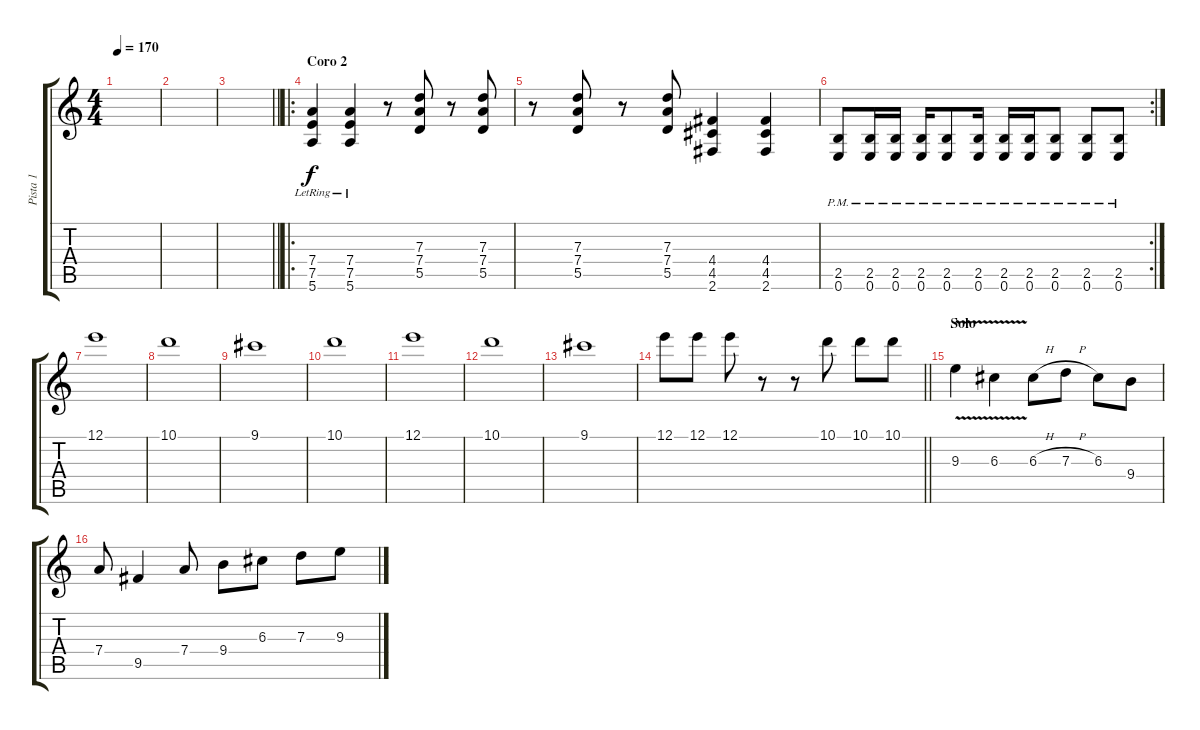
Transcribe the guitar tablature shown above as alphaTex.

\track ("Pista 1" "Pista 1") {instrument distortionguitar}
\staff {score tabs}
\tuning (E4 B3 G3 D3 A2 E2) {hide}
\ts (4 4)
\tempo 170
\clef g2
\ks c
|
|
\barLineRight lightlight
|
\ro
\section ("" "Coro 2")
(7.4{lr} 7.5 5.6).4 (7.4{lr} 7.5 5.6).4 r.8 (7.3 7.4 5.5).8 r.8 (7.3 7.4 5.5).8 |
r.8 (7.3 7.4 5.5).8 r.8 (7.3 7.4 5.5).8 (4.4 4.5 2.6).4 (4.4 4.5 2.6).4 |
\rc 2
(2.5{pm} 0.6{pm}).8 (2.5{pm} 0.6{pm}).16 (2.5{pm} 0.6{pm}).16 (2.5{pm} 0.6{pm}).16 (2.5{pm} 0.6{pm}).8 (2.5{pm} 0.6{pm}).16 (2.5{pm} 0.6{pm}).16 (2.5{pm} 0.6{pm}).16 (2.5{pm} 0.6{pm}).8 (2.5{pm} 0.6{pm}).8 (2.5{pm} 0.6{pm}).8 |
12.1.1 |
10.1.1 |
9.1.1 |
10.1.1 |
12.1.1 |
10.1.1 |
9.1.1 |
\barLineRight lightlight
12.1.8 12.1.8 12.1.8 r.8 r.8 10.1.8 10.1.8 10.1.8 |
\section ("" "Solo")
9.3{v}.4 6.3{v}.4 6.3{h}.8 7.3{h}.8 6.3.8 9.4.8 |
7.4.8 9.5.4 7.4.8 9.4.8 6.3.8 7.3.8 9.3.8
